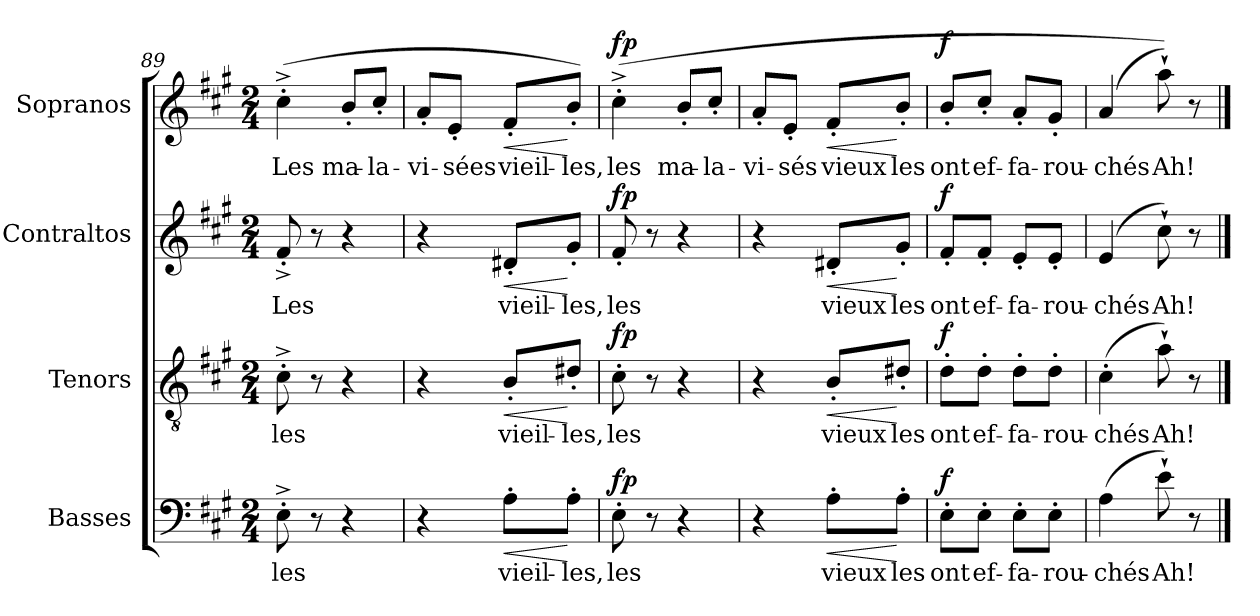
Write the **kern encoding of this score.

**kern	**text	**dynam	**kern	**text	**dynam	**kern	**text	**dynam	**kern	**text	**dynam
*part4	*part4	*part4	*part3	*part3	*part3	*part2	*part2	*part2	*part1	*part1	*part1
*staff4	*staff4	*staff4	*staff3	*staff3	*staff3	*staff2	*staff2	*staff2	*staff1	*staff1	*staff1
*I"Basses	*	*	*I"Tenors	*	*	*I"Contraltos	*	*	*I"Sopranos	*	*
*I'B.	*	*	*I'T.	*	*	*I'C.	*	*	*I'S.	*	*
*clefF4	*	*	*clefGv2	*	*	*clefG2	*	*	*clefG2	*	*
*	*	*	*ITrd7c12	*	*	*	*	*	*	*	*
*k[f#c#g#]	*	*	*k[f#c#g#]	*	*	*k[f#c#g#]	*	*	*k[f#c#g#]	*	*
*A:	*	*	*A:	*	*	*A:	*	*	*A:	*	*
*M2/4	*	*	*M2/4	*	*	*M2/4	*	*	*M2/4	*	*
=89	=89	=89	=89	=89	=89	=89	=89	=89	=89	=89	=89
!	!LO:LY:b	!	!	!LO:LY:b	!	!	!LO:LY:b	!	!	!LO:LY:b	!
8E'^\	les	.	8C#'^\	les	.	8f#'^/	Les	.	(>4cc#'^\	Les	.
8r	.	.	8r	.	.	8r	.	.	.	.	.
!	!	!	!	!	!	!	!	!	!	!LO:LY:b	!
4r	.	.	4r	.	.	4r	.	.	8b'/L	ma-	.
!	!	!	!	!	!	!	!	!	!	!LO:LY:b	!
.	.	.	.	.	.	.	.	.	8cc#'/J	-la-	.
!!LO:PB:g=z
=90	=90	=90	=90	=90	=90	=90	=90	=90	=90	=90	=90
!	!	!	!	!	!	!	!	!	!	!LO:LY:b	!
4r	.	.	4r	.	.	4r	.	.	8a'/L	-vi-	.
!	!	!	!	!	!	!	!	!	!	!LO:LY:b	!
.	.	.	.	.	.	.	.	.	8e'/J	-sées	.
!	!LO:LY:b	!LO:HP:b	!	!LO:LY:b	!LO:HP:b	!	!LO:LY:b	!LO:HP:b	!	!LO:LY:b	!LO:HP:b
8A'\L	vieil-	<	8BB'/L	vieil-	<	8d#X'/L	vieil-	<	8f#'/L	vieil-	<
!	!LO:LY:b	!	!	!LO:LY:b	!	!	!LO:LY:b	!	!	!LO:LY:b	!
8A'\J	-les,	[	8D#X'/J	-les,	[	8g#'/J	-les,	[	8b'/J)	-les,	[
=91	=91	=91	=91	=91	=91	=91	=91	=91	=91	=91	=91
!	!LO:LY:b	!LO:DY:b	!	!LO:LY:b	!LO:DY:b	!	!LO:LY:b	!LO:DY:b	!	!LO:LY:b	!LO:DY:b
8E'\	les	fp	8C#'\	les	fp	8f#'/	les	fp	(>4cc#'^\	les	fp
8r	.	.	8r	.	.	8r	.	.	.	.	.
!	!	!	!	!	!	!	!	!	!	!LO:LY:b	!
4r	.	.	4r	.	.	4r	.	.	8b'/L	ma-	.
!	!	!	!	!	!	!	!	!	!	!LO:LY:b	!
.	.	.	.	.	.	.	.	.	8cc#'/J	-la-	.
=92	=92	=92	=92	=92	=92	=92	=92	=92	=92	=92	=92
!	!	!	!	!	!	!	!	!	!	!LO:LY:b	!
4r	.	.	4r	.	.	4r	.	.	8a'/L	-vi-	.
!	!	!	!	!	!	!	!	!	!	!LO:LY:b	!
.	.	.	.	.	.	.	.	.	8e'/J	-sés	.
!	!LO:LY:b	!LO:HP:b	!	!LO:LY:b	!LO:HP:b	!	!LO:LY:b	!LO:HP:b	!	!LO:LY:b	!LO:HP:b
8A'\L	vieux	<	8BB'/L	vieux	<	8d#X'/L	vieux	<	8f#'/L	vieux	<
!	!LO:LY:b	!	!	!LO:LY:b	!	!	!LO:LY:b	!	!	!LO:LY:b	!
8A'\J	les	[	8D#X'/J	les	[	8g#'/J	les	[	8b'/J	les	[
=93	=93	=93	=93	=93	=93	=93	=93	=93	=93	=93	=93
!	!LO:LY:b	!LO:DY:b	!	!LO:LY:b	!LO:DY:b	!	!LO:LY:b	!LO:DY:b	!	!LO:LY:b	!LO:DY:b
8E'\L	ont	f	8D'\L	ont	f	8f#'/L	ont	f	8b'/L	ont	f
!	!LO:LY:b	!	!	!LO:LY:b	!	!	!LO:LY:b	!	!	!LO:LY:b	!
8E'\J	ef-	.	8D'\J	ef-	.	8f#'/J	ef-	.	8cc#'/J	ef-	.
!	!LO:LY:b	!	!	!LO:LY:b	!	!	!LO:LY:b	!	!	!LO:LY:b	!
8E'\L	-fa-	.	8D'\L	-fa-	.	8e'/L	-fa-	.	8a'/L	-fa-	.
!	!LO:LY:b	!	!	!LO:LY:b	!	!	!LO:LY:b	!	!	!LO:LY:b	!
8E'\J	-rou-	.	8D'\J	-rou-	.	8e'/J	-rou-	.	8g#'/J	-rou-	.
=94	=94	=94	=94	=94	=94	=94	=94	=94	=94	=94	=94
!	!LO:LY:b	!	!	!LO:LY:b	!	!	!LO:LY:b	!	!	!LO:LY:b	!
(>4A\	-chés	.	(>4C#'\	-chés	.	(>4e/	-chés	.	(>4a/	-chés	.
!	!LO:LY:b	!	!	!LO:LY:b	!	!	!LO:LY:b	!	!	!LO:LY:b	!
8e`\)	Ah!	.	8A`\)	Ah!	.	8cc#`\)	Ah!	.	8aa`\))	Ah!	.
8r	.	.	8r	.	.	8r	.	.	8r	.	.
==	==	==	==	==	==	==	==	==	==	==	==
*-	*-	*-	*-	*-	*-	*-	*-	*-	*-	*-	*-
